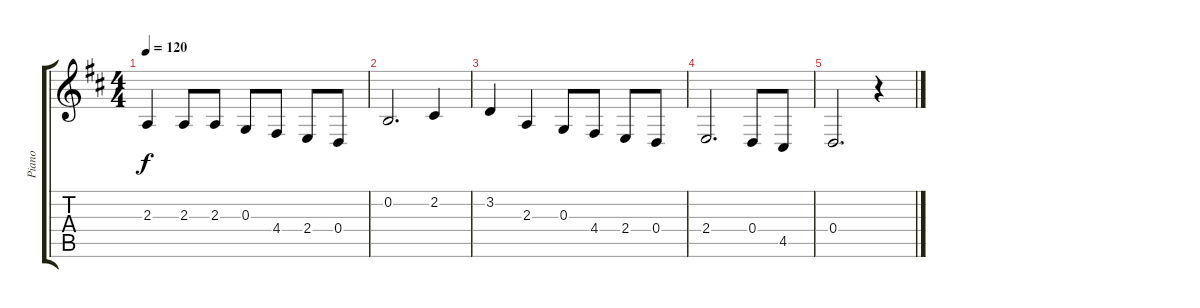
\track ("Piano" "Piano") {instrument acousticgrandpiano}
\staff {score tabs}
\tuning (E4 B3 G3 D3 A2 E2) {hide}
\ts (4 4)
\tempo 120
\clef g2
\ks d
2.3.4{dy f} 2.3.8 2.3.8 0.3.8 4.4.8 2.4.8 0.4.8 |
0.2.2{d} 2.2.4 |
3.2.4 2.3.4 0.3.8 4.4.8 2.4.8 0.4.8 |
2.4.2{d} 0.4.8 4.5.8 |
0.4.2{d} r.4
